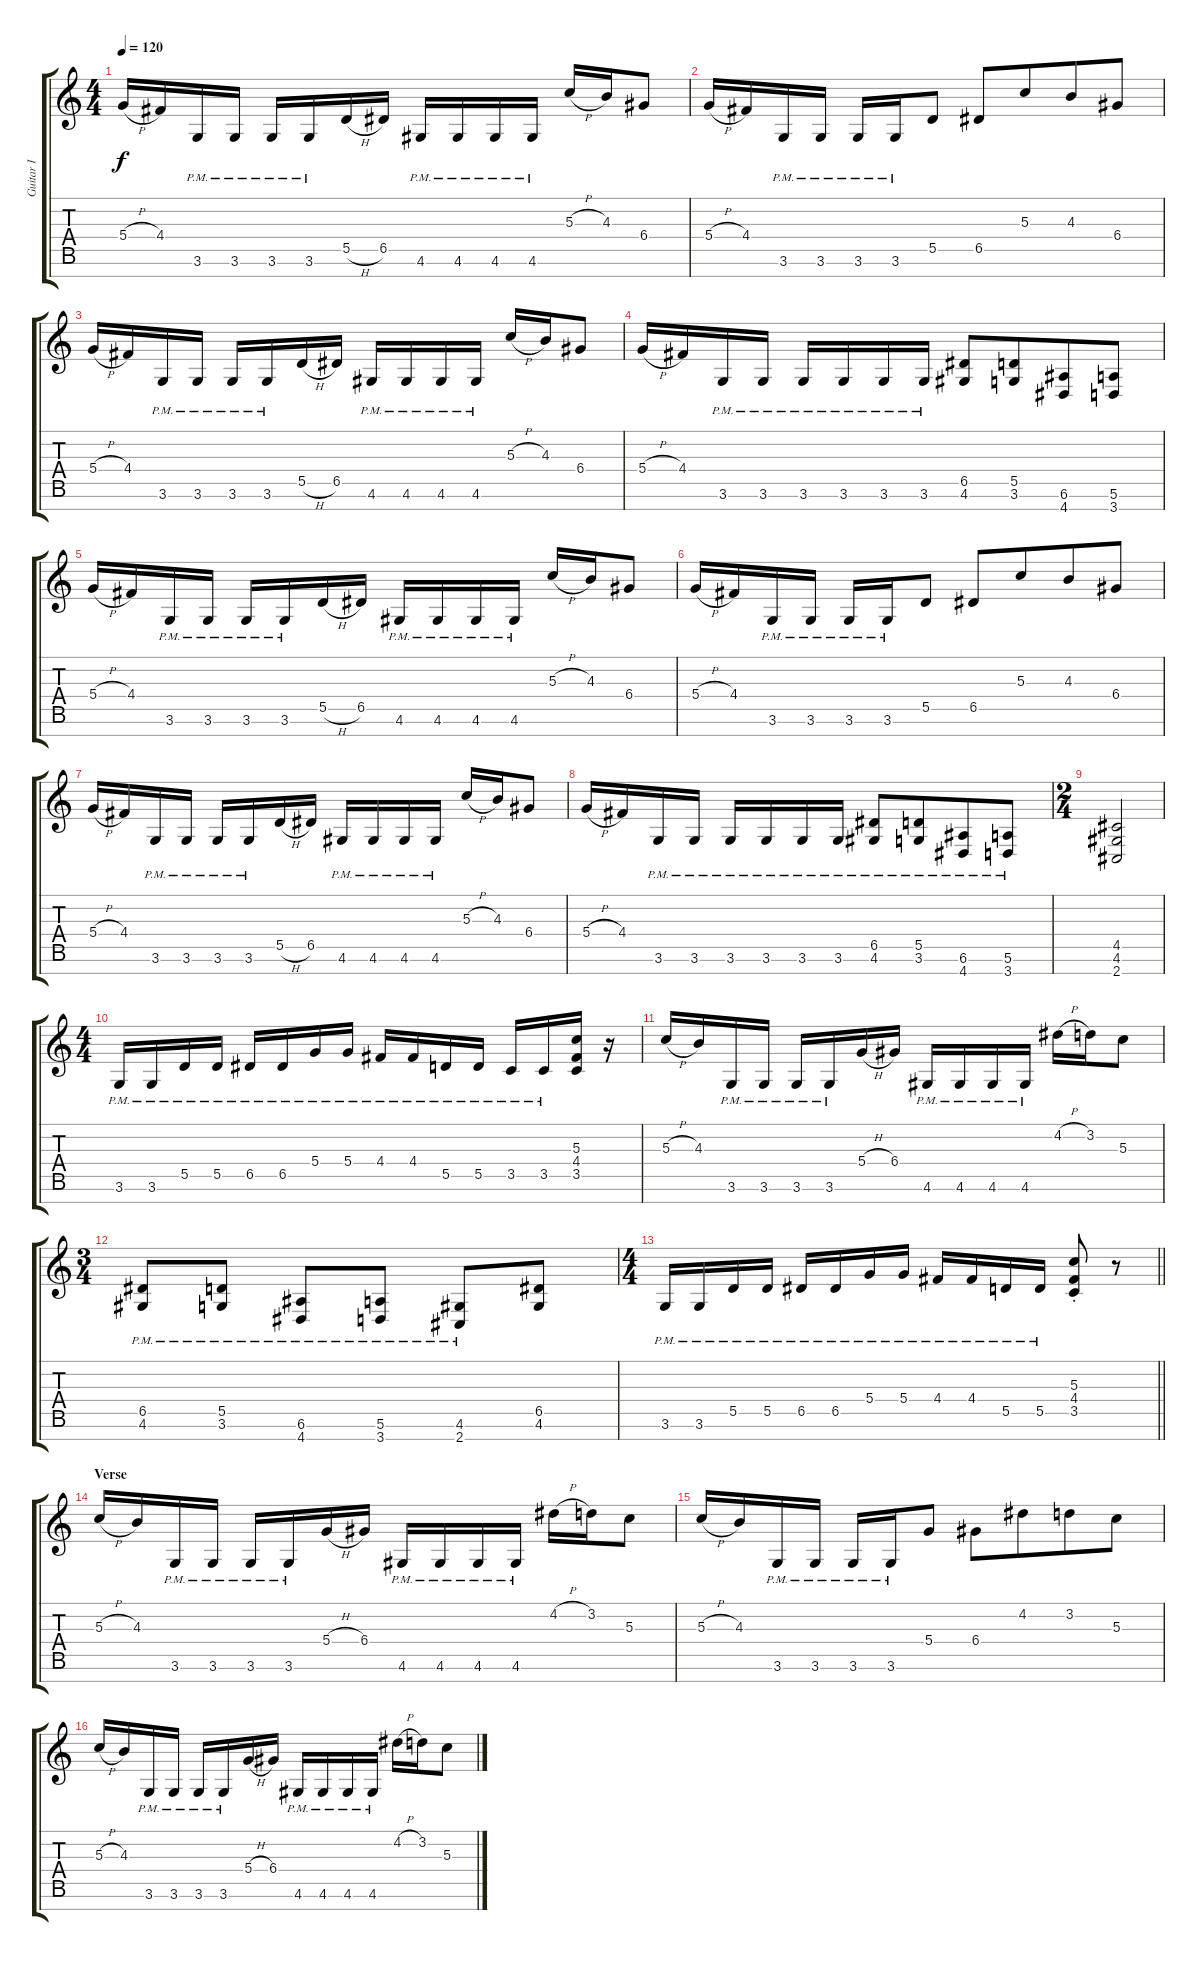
\track ("Guitar I" "Guitar I") {instrument distortionguitar}
\staff {score tabs}
\tuning (E4 B3 G3 D3 A2 E2 B1) {hide}
\ts (4 4)
\tempo 120
\clef g2
\ks c
5.4{h}.16{dy f} 4.4.16 3.6{pm}.16 3.6{pm}.16 3.6{pm}.16 3.6{pm}.16 5.5{h}.16 6.5.16 4.6{pm}.16 4.6{pm}.16 4.6{pm}.16 4.6{pm}.16 5.3{h}.16 4.3.16 6.4.8 |
5.4{h}.16 4.4.16 3.6{pm}.16 3.6{pm}.16 3.6{pm}.16 3.6{pm}.16 5.5.8 6.5.8 5.3.8{beam merge} 4.3.8 6.4.8 |
5.4{h}.16 4.4.16 3.6{pm}.16 3.6{pm}.16 3.6{pm}.16 3.6{pm}.16 5.5{h}.16 6.5.16 4.6{pm}.16 4.6{pm}.16 4.6{pm}.16 4.6{pm}.16 5.3{h}.16 4.3.16 6.4.8 |
5.4{h}.16 4.4.16 3.6{pm}.16 3.6{pm}.16 3.6{pm}.16 3.6{pm}.16 3.6{pm}.16 3.6{pm}.16 (6.5 4.6).8 (5.5 3.6).8{beam merge} (6.6 4.7).8 (5.6 3.7).8 |
5.4{h}.16 4.4.16 3.6{pm}.16 3.6{pm}.16 3.6{pm}.16 3.6{pm}.16 5.5{h}.16 6.5.16 4.6{pm}.16 4.6{pm}.16 4.6{pm}.16 4.6{pm}.16 5.3{h}.16 4.3.16 6.4.8 |
5.4{h}.16 4.4.16 3.6{pm}.16 3.6{pm}.16 3.6{pm}.16 3.6{pm}.16 5.5.8 6.5.8 5.3.8{beam merge} 4.3.8 6.4.8 |
5.4{h}.16 4.4.16 3.6{pm}.16 3.6{pm}.16 3.6{pm}.16 3.6{pm}.16 5.5{h}.16 6.5.16 4.6{pm}.16 4.6{pm}.16 4.6{pm}.16 4.6{pm}.16 5.3{h}.16 4.3.16 6.4.8 |
5.4{h}.16 4.4.16 3.6{pm}.16 3.6{pm}.16 3.6{pm}.16 3.6{pm}.16 3.6{pm}.16 3.6{pm}.16 (6.5{pm} 4.6{pm}).8 (5.5{pm} 3.6{pm}).8{beam merge} (6.6{pm} 4.7{pm}).8 (5.6{pm} 3.7{pm}).8 |
\ts (2 4)
(4.5 4.6 2.7).2 |
\ts (4 4)
3.6{pm}.16 3.6{pm}.16 5.5{pm}.16 5.5{pm}.16 6.5{pm}.16 6.5{pm}.16 5.4{pm}.16 5.4{pm}.16 4.4{pm}.16 4.4{pm}.16 5.5{pm}.16 5.5{pm}.16 3.5{pm}.16 3.5{pm}.16 (5.3 4.4 3.5).16 r.16 |
5.3{h}.16 4.3.16 3.6{pm}.16 3.6{pm}.16 3.6{pm}.16 3.6{pm}.16 5.4{h}.16 6.4.16 4.6{pm}.16 4.6{pm}.16 4.6{pm}.16 4.6{pm}.16 4.2{h}.16 3.2.16 5.3.8 |
\ts (3 4)
(6.5{pm} 4.6{pm}).8 (5.5{pm} 3.6{pm}).8 (6.6{pm} 4.7{pm}).8{beam merge} (5.6{pm} 3.7{pm}).8 (4.6{pm} 2.7{pm}).8{beam merge} (6.5 4.6).8 |
\ts (4 4)
\barLineRight lightlight
3.6{pm}.16 3.6{pm}.16 5.5{pm}.16 5.5{pm}.16 6.5{pm}.16 6.5{pm}.16 5.4{pm}.16 5.4{pm}.16 4.4{pm}.16 4.4{pm}.16 5.5{pm}.16 5.5{pm}.16 (5.3{st} 4.4{st} 3.5{st}).8 r.8 |
\section ("" "Verse")
5.3{h}.16 4.3.16 3.6{pm}.16 3.6{pm}.16 3.6{pm}.16 3.6{pm}.16 5.4{h}.16 6.4.16 4.6{pm}.16 4.6{pm}.16 4.6{pm}.16 4.6{pm}.16 4.2{h}.16 3.2.16 5.3.8 |
5.3{h}.16 4.3.16 3.6{pm}.16 3.6{pm}.16 3.6{pm}.16 3.6{pm}.16 5.4.8 6.4.8 4.2.8{beam merge} 3.2.8 5.3.8 |
5.3{h}.16 4.3.16 3.6{pm}.16 3.6{pm}.16 3.6{pm}.16 3.6{pm}.16 5.4{h}.16 6.4.16 4.6{pm}.16 4.6{pm}.16 4.6{pm}.16 4.6{pm}.16 4.2{h}.16 3.2.16 5.3.8
